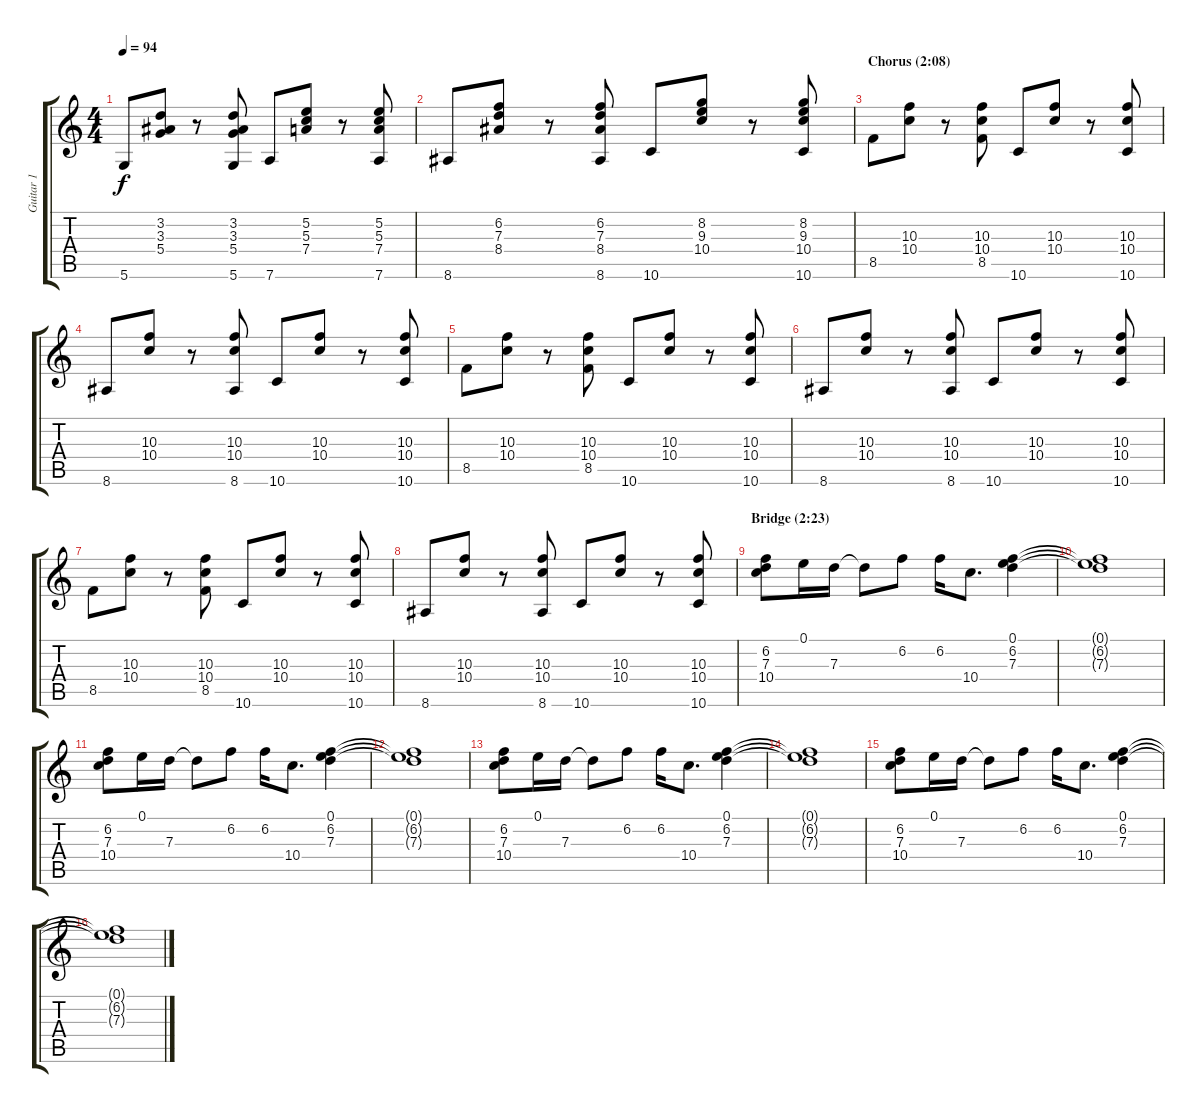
\track ("Guitar 1" "Guitar 1") {instrument acousticguitarsteel}
\staff {score tabs}
\tuning (E4 B3 G3 D3 A2 D2) {hide}
\ts (4 4)
\tempo 94
\clef g2
\ks c
5.6.8{dy f} (3.2 3.3 5.4).8 r.8 (3.2 3.3 5.4 5.6).8 7.6.8 (5.2 5.3 7.4).8 r.8 (5.2 5.3 7.4 7.6).8 |
8.6.8 (6.2 7.3 8.4).8 r.8 (6.2 7.3 8.4 8.6).8 10.6.8 (8.2 9.3 10.4).8 r.8 (8.2 9.3 10.4 10.6).8 |
\section ("" "Chorus (2:08)")
8.5.8 (10.3 10.4).8 r.8 (10.3 10.4 8.5).8 10.6.8 (10.3 10.4).8 r.8 (10.3 10.4 10.6).8 |
8.6.8 (10.3 10.4).8 r.8 (10.3 10.4 8.6).8 10.6.8 (10.3 10.4).8 r.8 (10.3 10.4 10.6).8 |
8.5.8 (10.3 10.4).8 r.8 (10.3 10.4 8.5).8 10.6.8 (10.3 10.4).8 r.8 (10.3 10.4 10.6).8 |
8.6.8 (10.3 10.4).8 r.8 (10.3 10.4 8.6).8 10.6.8 (10.3 10.4).8 r.8 (10.3 10.4 10.6).8 |
8.5.8 (10.3 10.4).8 r.8 (10.3 10.4 8.5).8 10.6.8 (10.3 10.4).8 r.8 (10.3 10.4 10.6).8 |
8.6.8 (10.3 10.4).8 r.8 (10.3 10.4 8.6).8 10.6.8 (10.3 10.4).8 r.8 (10.3 10.4 10.6).8 |
\section ("" "Bridge (2:23)")
(6.2 7.3 10.4).8{volume 8} 0.1.16 7.3.16 7.3{t}.8 6.2.8 6.2.16 10.4.8{d} (0.1 6.2 7.3).4 |
(0.1{t} 6.2{t} 7.3{t}).1 |
(6.2 7.3 10.4).8 0.1.16 7.3.16 7.3{t}.8 6.2.8 6.2.16 10.4.8{d} (0.1 6.2 7.3).4 |
(0.1{t} 6.2{t} 7.3{t}).1 |
(6.2 7.3 10.4).8 0.1.16 7.3.16 7.3{t}.8 6.2.8 6.2.16 10.4.8{d} (0.1 6.2 7.3).4 |
(0.1{t} 6.2{t} 7.3{t}).1 |
(6.2 7.3 10.4).8 0.1.16 7.3.16 7.3{t}.8 6.2.8 6.2.16 10.4.8{d} (0.1 6.2 7.3).4 |
(0.1{t} 6.2{t} 7.3{t}).1
